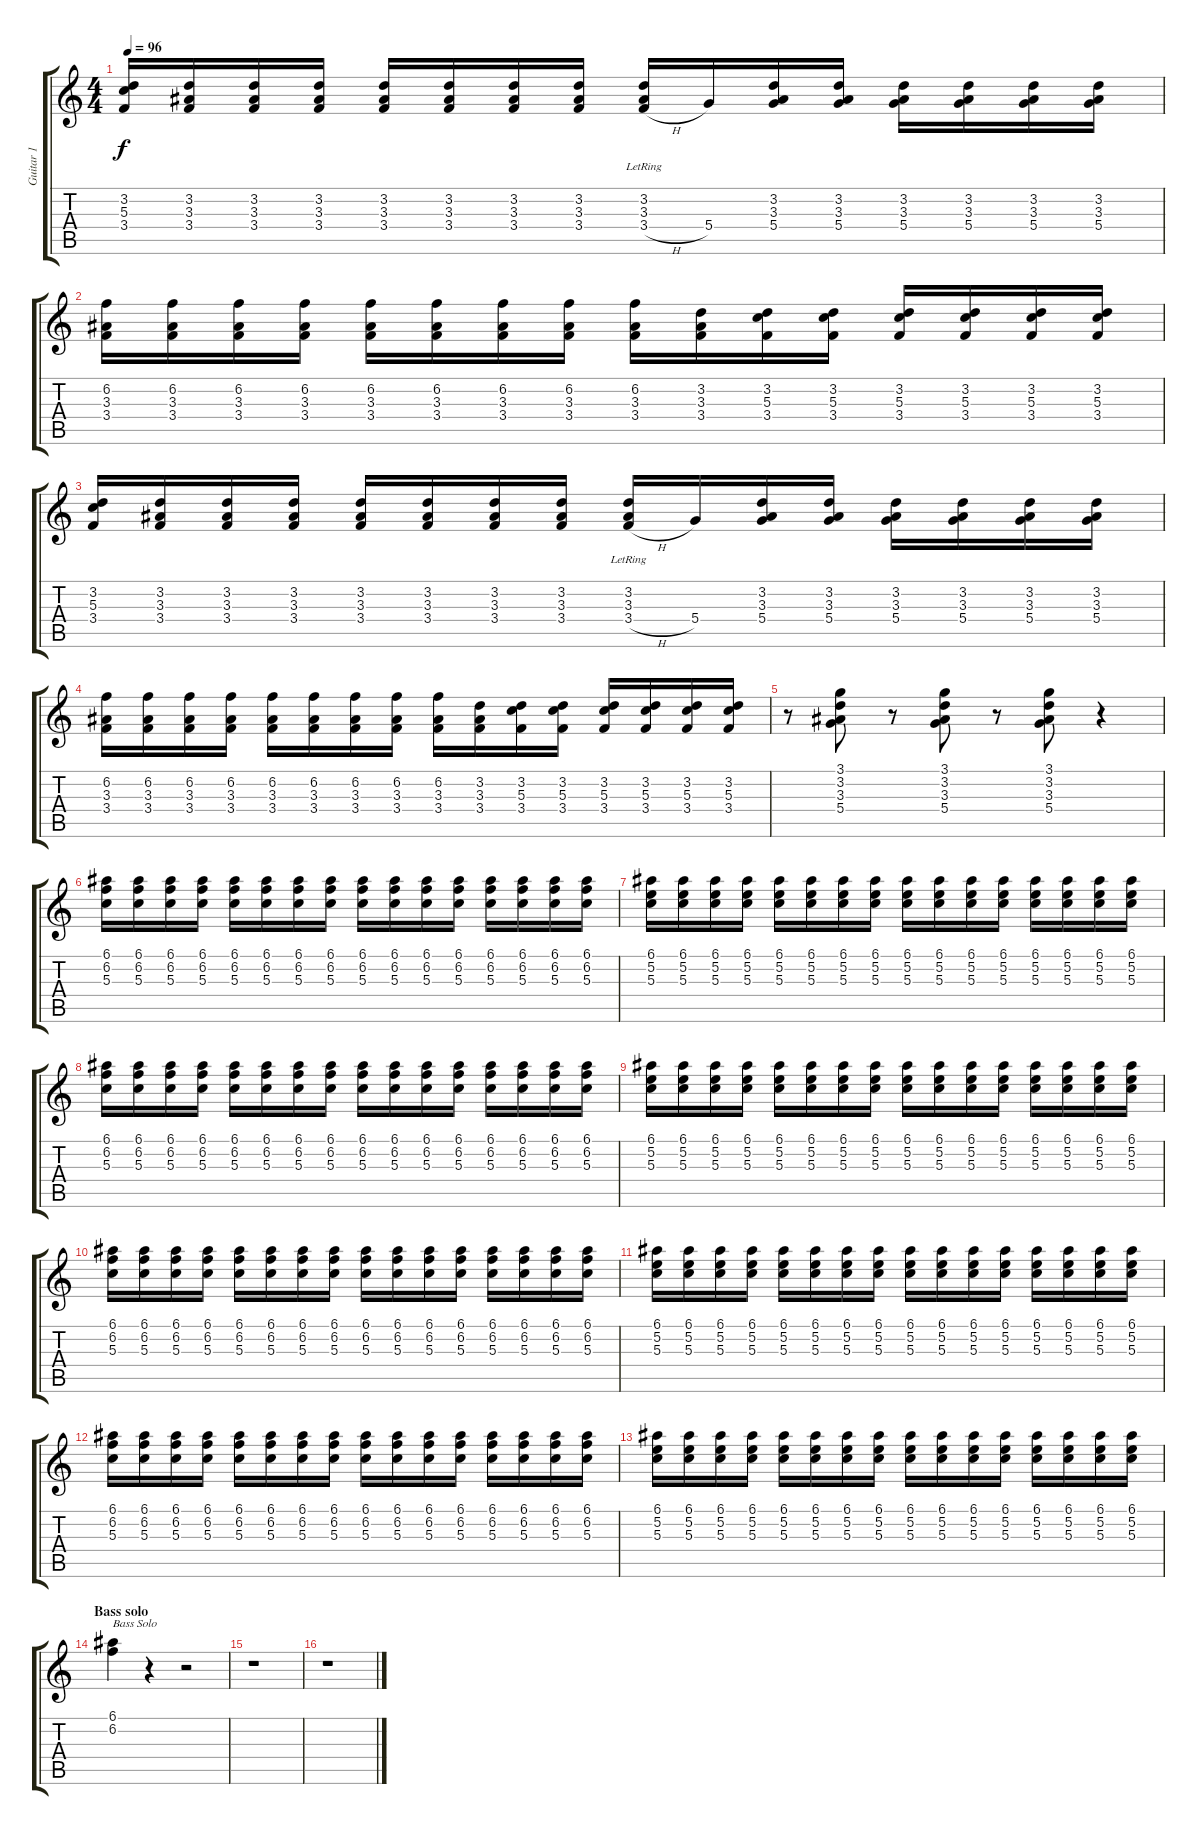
\track ("Guitar 1" "Guitar 1") {instrument electricguitarclean}
\staff {score tabs}
\tuning (E4 B3 G3 D3 A2 E2) {hide}
\ts (4 4)
\tempo 96
\clef g2
\ks c
(3.2 5.3 3.4).16{dy f} (3.2 3.3 3.4).16 (3.2 3.3 3.4).16 (3.2 3.3 3.4).16 (3.2 3.3 3.4).16 (3.2 3.3 3.4).16 (3.2 3.3 3.4).16 (3.2 3.3 3.4).16 (3.2{lr} 3.3{lr} 3.4{h}).16 5.4.16 (3.2 3.3 5.4).16 (3.2 3.3 5.4).16 (3.2 3.3 5.4).16 (3.2 3.3 5.4).16 (3.2 3.3 5.4).16 (3.2 3.3 5.4).16 |
(6.2 3.3 3.4).16 (6.2 3.3 3.4).16 (6.2 3.3 3.4).16 (6.2 3.3 3.4).16 (6.2 3.3 3.4).16 (6.2 3.3 3.4).16 (6.2 3.3 3.4).16 (6.2 3.3 3.4).16 (6.2 3.3 3.4).16 (3.2 3.3 3.4).16 (3.2 5.3 3.4).16 (3.2 5.3 3.4).16 (3.2 5.3 3.4).16 (3.2 5.3 3.4).16 (3.2 5.3 3.4).16 (3.2 5.3 3.4).16 |
(3.2 5.3 3.4).16 (3.2 3.3 3.4).16 (3.2 3.3 3.4).16 (3.2 3.3 3.4).16 (3.2 3.3 3.4).16 (3.2 3.3 3.4).16 (3.2 3.3 3.4).16 (3.2 3.3 3.4).16 (3.2{lr} 3.3{lr} 3.4{h}).16 5.4.16 (3.2 3.3 5.4).16 (3.2 3.3 5.4).16 (3.2 3.3 5.4).16 (3.2 3.3 5.4).16 (3.2 3.3 5.4).16 (3.2 3.3 5.4).16 |
(6.2 3.3 3.4).16 (6.2 3.3 3.4).16 (6.2 3.3 3.4).16 (6.2 3.3 3.4).16 (6.2 3.3 3.4).16 (6.2 3.3 3.4).16 (6.2 3.3 3.4).16 (6.2 3.3 3.4).16 (6.2 3.3 3.4).16 (3.2 3.3 3.4).16 (3.2 5.3 3.4).16 (3.2 5.3 3.4).16 (3.2 5.3 3.4).16 (3.2 5.3 3.4).16 (3.2 5.3 3.4).16 (3.2 5.3 3.4).16 |
r.8 (3.1 3.2 3.3 5.4).8 r.8 (3.1 3.2 3.3 5.4).8 r.8 (3.1 3.2 3.3 5.4).8 r.4 |
(6.1 6.2 5.3).16 (6.1 6.2 5.3).16 (6.1 6.2 5.3).16 (6.1 6.2 5.3).16 (6.1 6.2 5.3).16 (6.1 6.2 5.3).16 (6.1 6.2 5.3).16 (6.1 6.2 5.3).16 (6.1 6.2 5.3).16 (6.1 6.2 5.3).16 (6.1 6.2 5.3).16 (6.1 6.2 5.3).16 (6.1 6.2 5.3).16 (6.1 6.2 5.3).16 (6.1 6.2 5.3).16 (6.1 6.2 5.3).16 |
(6.1 5.2 5.3).16 (6.1 5.2 5.3).16 (6.1 5.2 5.3).16 (6.1 5.2 5.3).16 (6.1 5.2 5.3).16 (6.1 5.2 5.3).16 (6.1 5.2 5.3).16 (6.1 5.2 5.3).16 (6.1 5.2 5.3).16 (6.1 5.2 5.3).16 (6.1 5.2 5.3).16 (6.1 5.2 5.3).16 (6.1 5.2 5.3).16 (6.1 5.2 5.3).16 (6.1 5.2 5.3).16 (6.1 5.2 5.3).16 |
(6.1 6.2 5.3).16 (6.1 6.2 5.3).16 (6.1 6.2 5.3).16 (6.1 6.2 5.3).16 (6.1 6.2 5.3).16 (6.1 6.2 5.3).16 (6.1 6.2 5.3).16 (6.1 6.2 5.3).16 (6.1 6.2 5.3).16 (6.1 6.2 5.3).16 (6.1 6.2 5.3).16 (6.1 6.2 5.3).16 (6.1 6.2 5.3).16 (6.1 6.2 5.3).16 (6.1 6.2 5.3).16 (6.1 6.2 5.3).16 |
(6.1 5.2 5.3).16 (6.1 5.2 5.3).16 (6.1 5.2 5.3).16 (6.1 5.2 5.3).16 (6.1 5.2 5.3).16 (6.1 5.2 5.3).16 (6.1 5.2 5.3).16 (6.1 5.2 5.3).16 (6.1 5.2 5.3).16 (6.1 5.2 5.3).16 (6.1 5.2 5.3).16 (6.1 5.2 5.3).16 (6.1 5.2 5.3).16 (6.1 5.2 5.3).16 (6.1 5.2 5.3).16 (6.1 5.2 5.3).16 |
(6.1 6.2 5.3).16 (6.1 6.2 5.3).16 (6.1 6.2 5.3).16 (6.1 6.2 5.3).16 (6.1 6.2 5.3).16 (6.1 6.2 5.3).16 (6.1 6.2 5.3).16 (6.1 6.2 5.3).16 (6.1 6.2 5.3).16 (6.1 6.2 5.3).16 (6.1 6.2 5.3).16 (6.1 6.2 5.3).16 (6.1 6.2 5.3).16 (6.1 6.2 5.3).16 (6.1 6.2 5.3).16 (6.1 6.2 5.3).16 |
(6.1 5.2 5.3).16 (6.1 5.2 5.3).16 (6.1 5.2 5.3).16 (6.1 5.2 5.3).16 (6.1 5.2 5.3).16 (6.1 5.2 5.3).16 (6.1 5.2 5.3).16 (6.1 5.2 5.3).16 (6.1 5.2 5.3).16 (6.1 5.2 5.3).16 (6.1 5.2 5.3).16 (6.1 5.2 5.3).16 (6.1 5.2 5.3).16 (6.1 5.2 5.3).16 (6.1 5.2 5.3).16 (6.1 5.2 5.3).16 |
(6.1 6.2 5.3).16 (6.1 6.2 5.3).16 (6.1 6.2 5.3).16 (6.1 6.2 5.3).16 (6.1 6.2 5.3).16 (6.1 6.2 5.3).16 (6.1 6.2 5.3).16 (6.1 6.2 5.3).16 (6.1 6.2 5.3).16 (6.1 6.2 5.3).16 (6.1 6.2 5.3).16 (6.1 6.2 5.3).16 (6.1 6.2 5.3).16 (6.1 6.2 5.3).16 (6.1 6.2 5.3).16 (6.1 6.2 5.3).16 |
(6.1 5.2 5.3).16 (6.1 5.2 5.3).16 (6.1 5.2 5.3).16 (6.1 5.2 5.3).16 (6.1 5.2 5.3).16 (6.1 5.2 5.3).16 (6.1 5.2 5.3).16 (6.1 5.2 5.3).16 (6.1 5.2 5.3).16 (6.1 5.2 5.3).16 (6.1 5.2 5.3).16 (6.1 5.2 5.3).16 (6.1 5.2 5.3).16 (6.1 5.2 5.3).16 (6.1 5.2 5.3).16 (6.1 5.2 5.3).16 |
\section ("" "Bass solo")
(6.1 6.2).4{txt "Bass Solo"} r.4 r.2 |
r.1 |
r.1
